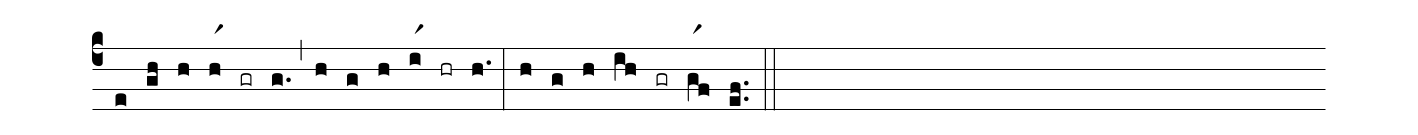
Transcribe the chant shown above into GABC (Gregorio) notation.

%%
(c4)
(e) (gh)
(h) (hr1) (gr) (g.) (,)
(h) (g) (h) (ir1) (hr) (h.) (:)
(h) (g) (h) (ih) (gr) (gr1f) (ef..) (::)
